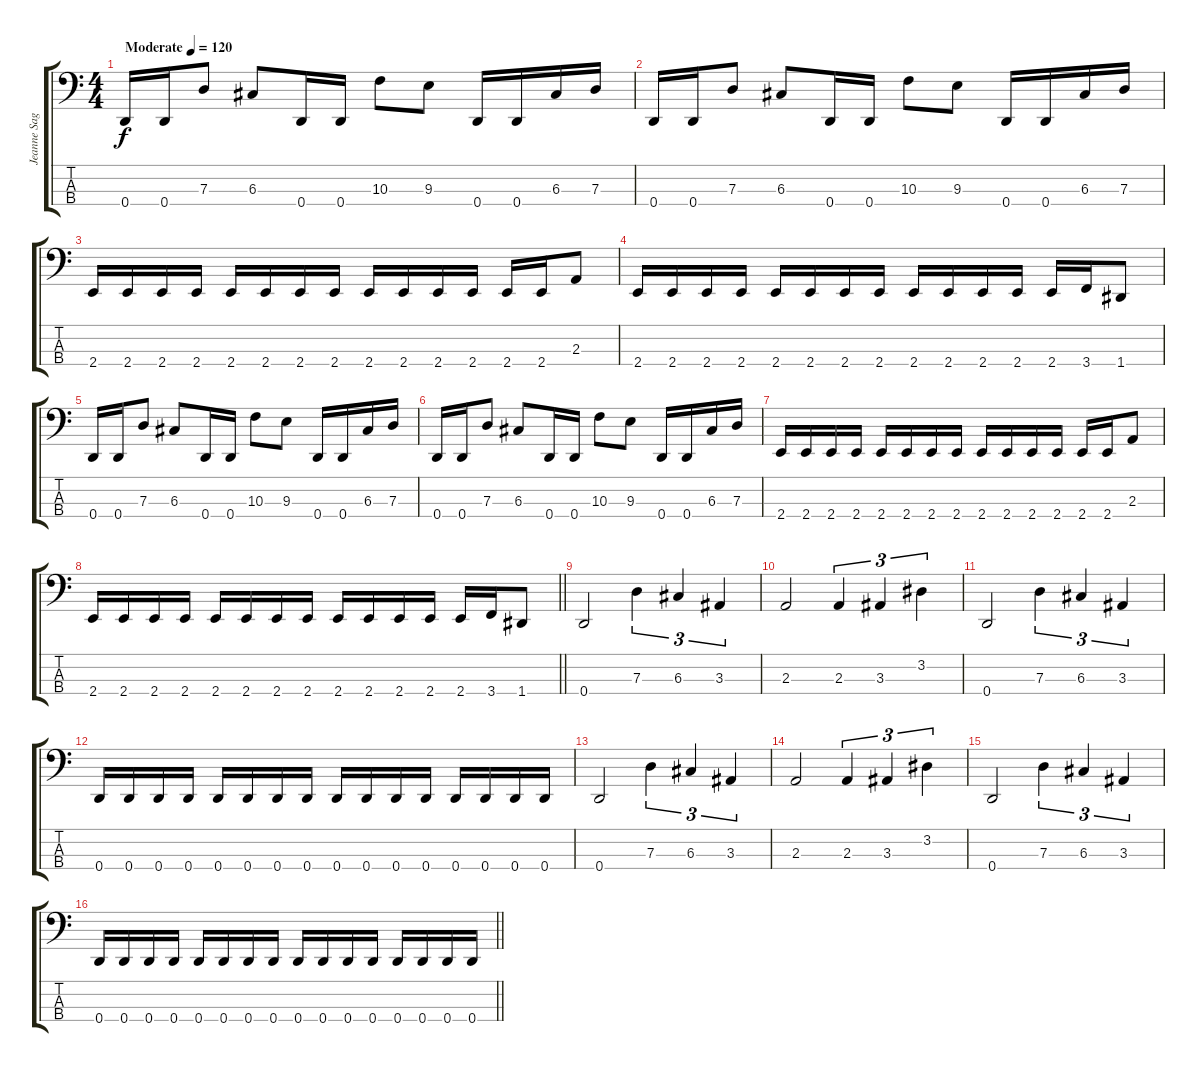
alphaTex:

\track ("Jeanne Sagan" "Jeanne Sag") {instrument electricbassfinger}
\staff {score tabs}
\tuning (F2 C2 G1 D1) {hide}
\ts (4 4)
\section ("" "")
\tempo (120 "Moderate")
\clef f4
\ks c
0.4.16{dy f instrument electricbassfinger} 0.4.16 7.3.8 6.3.8 0.4.16 0.4.16 10.3.8 9.3.8 0.4.16 0.4.16 6.3.16 7.3.16 |
0.4.16 0.4.16 7.3.8 6.3.8 0.4.16 0.4.16 10.3.8 9.3.8 0.4.16 0.4.16 6.3.16 7.3.16 |
2.4.16 2.4.16 2.4.16 2.4.16 2.4.16 2.4.16 2.4.16 2.4.16 2.4.16 2.4.16 2.4.16 2.4.16 2.4.16 2.4.16 2.3.8 |
2.4.16 2.4.16 2.4.16 2.4.16 2.4.16 2.4.16 2.4.16 2.4.16 2.4.16 2.4.16 2.4.16 2.4.16 2.4.16 3.4.16 1.4.8 |
0.4.16 0.4.16 7.3.8 6.3.8 0.4.16 0.4.16 10.3.8 9.3.8 0.4.16 0.4.16 6.3.16 7.3.16 |
0.4.16 0.4.16 7.3.8 6.3.8 0.4.16 0.4.16 10.3.8 9.3.8 0.4.16 0.4.16 6.3.16 7.3.16 |
2.4.16 2.4.16 2.4.16 2.4.16 2.4.16 2.4.16 2.4.16 2.4.16 2.4.16 2.4.16 2.4.16 2.4.16 2.4.16 2.4.16 2.3.8 |
\barLineRight lightlight
2.4.16 2.4.16 2.4.16 2.4.16 2.4.16 2.4.16 2.4.16 2.4.16 2.4.16 2.4.16 2.4.16 2.4.16 2.4.16 3.4.16 1.4.8 |
\section ("" "")
0.4.2 7.3.4{tu (3 2)} 6.3.4{tu (3 2)} 3.3.4{tu (3 2)} |
2.3.2 2.3.4{tu (3 2)} 3.3.4{tu (3 2)} 3.2.4{tu (3 2)} |
0.4.2 7.3.4{tu (3 2)} 6.3.4{tu (3 2)} 3.3.4{tu (3 2)} |
0.4.16 0.4.16 0.4.16 0.4.16 0.4.16 0.4.16 0.4.16 0.4.16 0.4.16 0.4.16 0.4.16 0.4.16 0.4.16 0.4.16 0.4.16 0.4.16 |
0.4.2 7.3.4{tu (3 2)} 6.3.4{tu (3 2)} 3.3.4{tu (3 2)} |
2.3.2 2.3.4{tu (3 2)} 3.3.4{tu (3 2)} 3.2.4{tu (3 2)} |
0.4.2 7.3.4{tu (3 2)} 6.3.4{tu (3 2)} 3.3.4{tu (3 2)} |
\barLineRight lightlight
0.4.16 0.4.16 0.4.16 0.4.16 0.4.16 0.4.16 0.4.16 0.4.16 0.4.16 0.4.16 0.4.16 0.4.16 0.4.16 0.4.16 0.4.16 0.4.16
